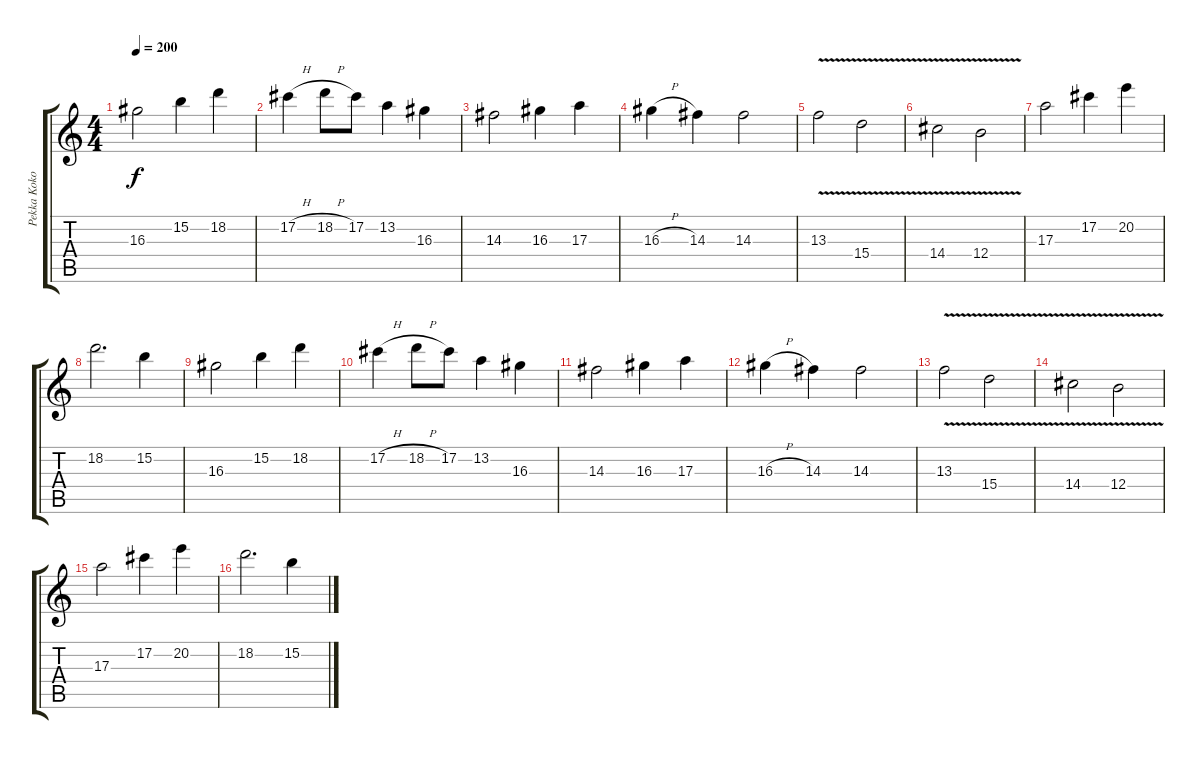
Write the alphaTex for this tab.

\track ("Pekka Koko" "Pekka Koko") {instrument distortionguitar}
\staff {score tabs}
\tuning (Db4 Ab3 E3 B2 Gb2 Db2) {hide}
\ts (4 4)
\tempo 200
\clef g2
\ks c
16.3.2{dy f} 15.2.4 18.2.4 |
17.2{h}.4 18.2{h}.8 17.2.8 13.2.4 16.3.4 |
14.3.2 16.3.4 17.3.4 |
16.3{h}.4 14.3.4 14.3.2 |
13.3{v}.2 15.4{v}.2 |
14.4{v}.2 12.4{v}.2 |
17.3.2 17.2.4 20.2.4 |
18.2.2{d} 15.2.4 |
16.3.2 15.2.4 18.2.4 |
17.2{h}.4 18.2{h}.8 17.2.8 13.2.4 16.3.4 |
14.3.2 16.3.4 17.3.4 |
16.3{h}.4 14.3.4 14.3.2 |
13.3{v}.2 15.4{v}.2 |
14.4{v}.2 12.4{v}.2 |
17.3.2 17.2.4 20.2.4 |
18.2.2{d} 15.2.4
